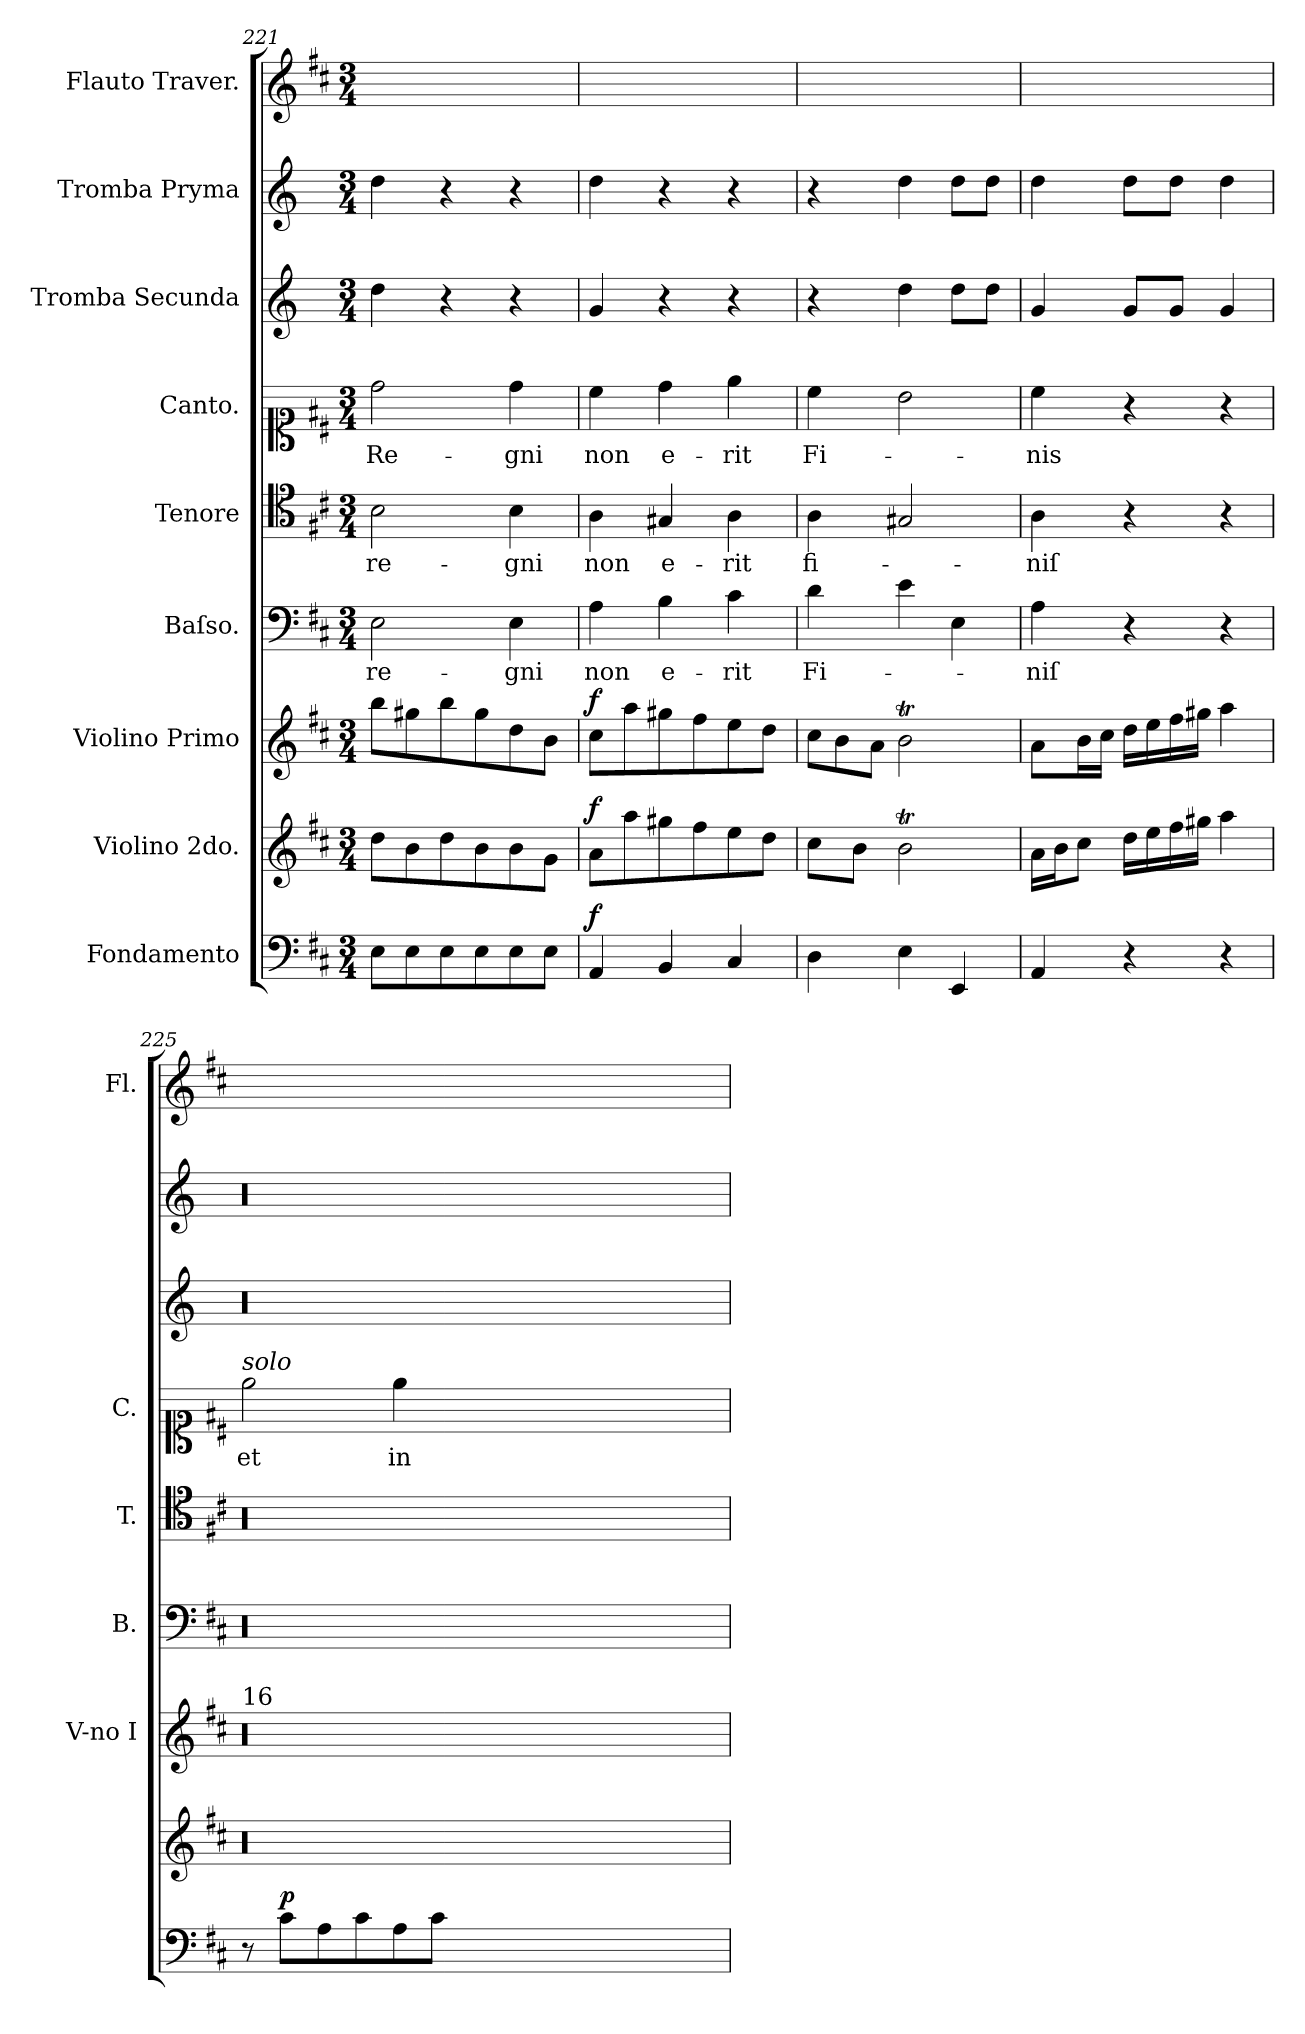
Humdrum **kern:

**kern	**dynam	**kern	**dynam	**kern	**dynam	**kern	**text	**kern	**text	**kern	**text	**kern	**kern	**kern
*part9	*part9	*part8	*part8	*part7	*part7	*part6	*part6	*part5	*part5	*part4	*part4	*part3	*part2	*part1
*staff9	*staff9	*staff8	*staff8	*staff7	*staff7	*staff6	*staff6	*staff5	*staff5	*staff4	*staff4	*staff3	*staff2	*staff1
*I"Fondamento	*	*I"Violino 2do.	*	*I"Violino Primo	*	*I"Baſso.	*	*I"Tenore	*	*I"Canto.	*	*I"Tromba Secunda	*I"Tromba Pryma	*I"Flauto Traver.
*	*	*	*	*I'V-no I	*	*I'B.	*	*I'T.	*	*I'C.	*	*	*	*I'Fl.
*clefF4	*	*clefG2	*	*clefG2	*	*clefF4	*	*clefC4	*	*clefC1	*	*clefG2	*clefG2	*clefG2
*	*	*	*	*	*	*	*	*	*	*	*	*ITrd-1c-2	*ITrd-1c-2	*
*k[f#c#]	*	*k[f#c#]	*	*k[f#c#]	*	*k[f#c#]	*	*k[f#c#]	*	*k[f#c#]	*	*k[f#c#]	*k[f#c#]	*k[f#c#]
*M3/4	*	*M3/4	*	*M3/4	*	*M3/4	*	*M3/4	*	*M3/4	*	*M3/4	*M3/4	*M3/4
=221	=221	=221	=221	=221	=221	=221	=221	=221	=221	=221	=221	=221	=221	=221
8E\L	.	8dd\L	.	8bb\L	.	2E\	re-	2B\	re-	2dd\	Re-	4ee\	4ee\	2.ryy
8E\	.	8b\	.	8gg#X\	.	.	.	.	.	.	.	.	.	.
8E\	.	8dd\	.	8bb\	.	.	.	.	.	.	.	4r	4r	.
8E\	.	8b\	.	8gg#\	.	.	.	.	.	.	.	.	.	.
8E\	.	8b\	.	8dd\	.	4E\	-gni	4B\	-gni	4dd\	-gni	4r	4r	.
8E\J	.	8g\J	.	8b\J	.	.	.	.	.	.	.	.	.	.
=222	=222	=222	=222	=222	=222	=222	=222	=222	=222	=222	=222	=222	=222	=222
!	!LO:DY:a	!	!LO:DY:a	!	!LO:DY:a	!	!	!	!	!	!	!	!	!
4AA/	f	8a\L	f	8cc#\L	f	4A\	non	4A\	non	4cc#\	non	4a/	4ee\	2.ryy
.	.	8aa\	.	8aa\	.	.	.	.	.	.	.	.	.	.
4BB/	.	8gg#X\	.	8gg#X\	.	4B\	e-	4G#X/	e-	4dd\	e-	4r	4r	.
.	.	8ff#\	.	8ff#\	.	.	.	.	.	.	.	.	.	.
4C#/	.	8ee\	.	8ee\	.	4c#\	-rit	4A\	-rit	4ee\	-rit	4r	4r	.
.	.	8dd\J	.	8dd\J	.	.	.	.	.	.	.	.	.	.
=223	=223	=223	=223	=223	=223	=223	=223	=223	=223	=223	=223	=223	=223	=223
*	*	*	*	*Xtuplet	*	*	*	*	*	*	*	*	*	*
4D\	.	8cc#\L	.	12cc#\L	.	4d\	Fi-	4A\	fi-	4cc#\	Fi-	4r	4r	2.ryy
.	.	.	.	12b\	.	.	.	.	.	.	.	.	.	.
.	.	8b\J	.	.	.	.	.	.	.	.	.	.	.	.
.	.	.	.	12a\J	.	.	.	.	.	.	.	.	.	.
4E\	.	2bT\	.	2bT\	.	4e\	.	2G#X/	.	2b\	.	4ee\	4ee\	.
4EE/	.	.	.	.	.	4E\	.	.	.	.	.	8ee\L	8ee\L	.
.	.	.	.	.	.	.	.	.	.	.	.	8ee\J	8ee\J	.
=224	=224	=224	=224	=224	=224	=224	=224	=224	=224	=224	=224	=224	=224	=224
4AA/	.	16a\LL	.	8a\L	.	4A\	-niſ	4A\	niſ	4cc#\	-nis	4a/	4ee\	2.ryy
.	.	16b\J	.	.	.	.	.	.	.	.	.	.	.	.
.	.	8cc#\J	.	16b\L	.	.	.	.	.	.	.	.	.	.
.	.	.	.	16cc#\JJ	.	.	.	.	.	.	.	.	.	.
4r	.	16dd\LL	.	16dd\LL	.	4r	.	4r	.	4r	.	8a/L	8ee\L	.
.	.	16ee\	.	16ee\	.	.	.	.	.	.	.	.	.	.
.	.	16ff#\	.	16ff#\	.	.	.	.	.	.	.	8a/J	8ee\J	.
.	.	16gg#X\JJ	.	16gg#X\JJ	.	.	.	.	.	.	.	.	.	.
4r	.	4aa\	.	4aa\	.	4r	.	4r	.	4r	.	4a/	4ee\	.
=225	=225	=225	=225	=225	=225	=225	=225	=225	=225	=225	=225	=225	=225	=225
!	!	!	!	!	!	!	!	!	!	!LO:TX:a:i:t=solo	!	!	!	!
!	!	!	!	!LO:TX:a:t=16	!	!	!	!	!	!	!	!	!	!
!	!	!LO:N:vis=00	!	!LO:N:vis=00	!	!LO:N:vis=00	!	!LO:N:vis=00	!	!	!	!LO:N:vis=00	!LO:N:vis=00	!
8r	.	0.r	.	0.r	.	0.r	.	0.r	.	2ee\	et	0.r	0.r	2.ryy
!	!LO:DY:a	!	!	!	!	!	!	!	!	!	!	!	!	!
8c#\L	p	.	.	.	.	.	.	.	.	.	.	.	.	.
8A\	.	.	.	.	.	.	.	.	.	.	.	.	.	.
8c#\	.	.	.	.	.	.	.	.	.	.	.	.	.	.
8A\	.	.	.	.	.	.	.	.	.	4ee\	in	.	.	.
8c#\J	.	.	.	.	.	.	.	.	.	.	.	.	.	.
0ryy	.	.	.	.	.	.	.	.	.	0ryy	.	.	.	0ryy
4ryy	.	.	.	.	.	.	.	.	.	4ryy	.	.	.	4ryy
=	=	=	=	=	=	=	=	=	=	=	=	=	=	=
*-	*-	*-	*-	*-	*-	*-	*-	*-	*-	*-	*-	*-	*-	*-
